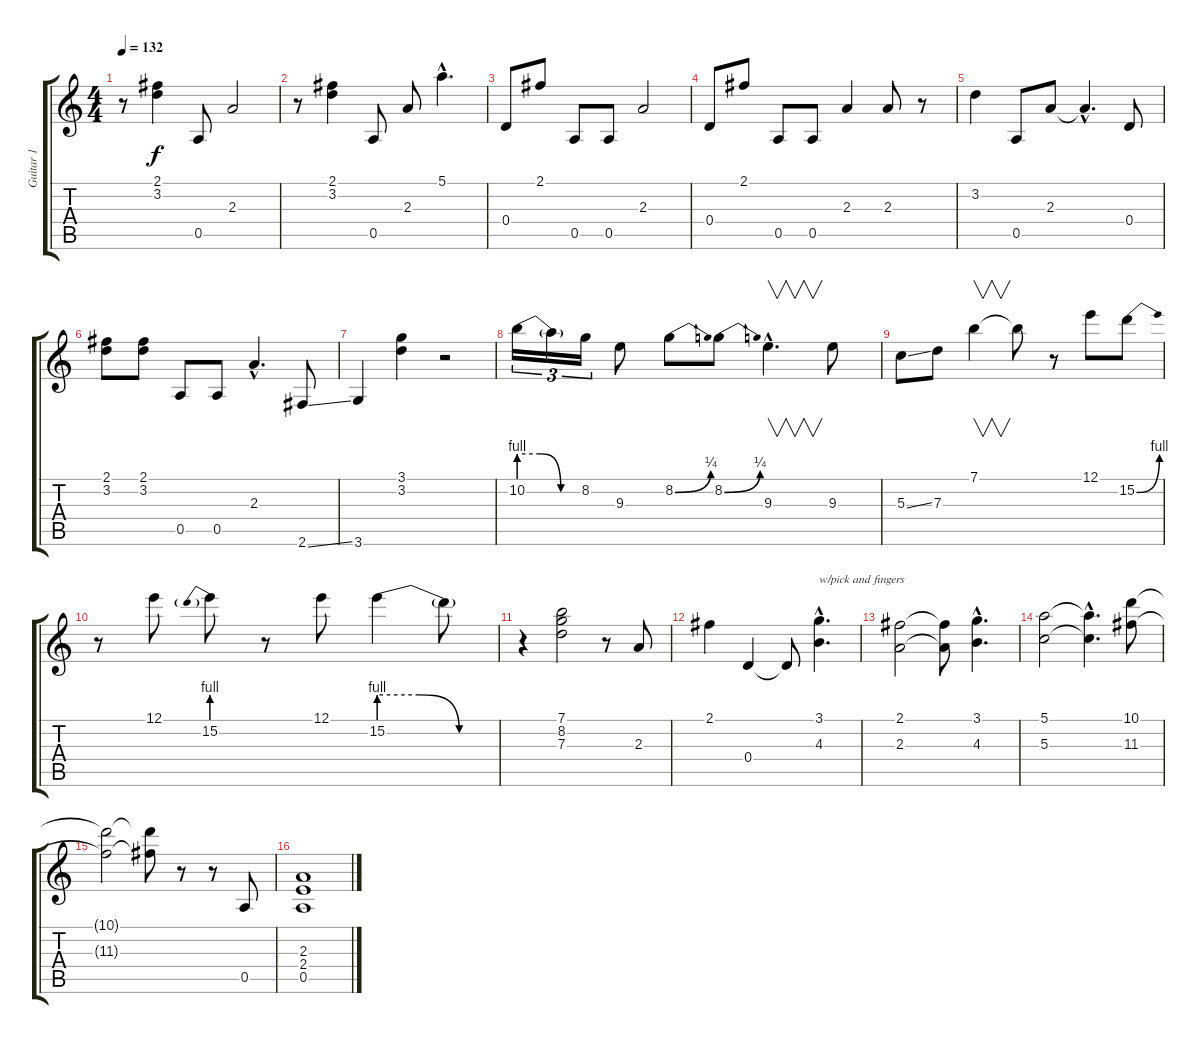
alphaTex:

\track ("Guitar 1" "Guitar 1") {instrument distortionguitar}
\staff {score tabs}
\tuning (E4 B3 G3 D3 A2 E2) {hide}
\ts (4 4)
\tempo 132
\clef g2
\ks c
r.8{dy f} (2.1 3.2).4 0.5.8 2.3.2 |
r.8 (2.1 3.2).4 0.5.8 2.3.8 5.1{hac}.4{d} |
0.4.8 2.1.8 0.5.8 0.5.8 2.3.2 |
0.4.8 2.1.8 0.5.8 0.5.8 2.3.4 2.3.8 r.8 |
3.2.4 0.5.8 2.3.8 2.3{hac t}.4{d} 0.4.8 |
(2.1 3.2).8 (2.1 3.2).8 0.5.8 0.5.8 2.3{hac}.4{d} 2.6{ss}.8 |
3.6.4 (3.1 3.2).4 r.2 |
10.2{be (custom 0 4 20 4 40 0 60 0)}.16{tu (3 2)} 10.2{t}.16{tu (3 2)} 8.2.16{tu (3 2)} 9.3.8 8.2{be (bend 0 0 60 1)}.8 8.2{be (bend 0 0 60 1)}.8 9.3{hac}.4{v d} 9.3.8 |
5.3{ss}.8 7.3.8 7.1.4{v} 7.1{t}.8 r.8 12.1.8 15.2{be (bend 0 0 60 4)}.8 |
r.8 12.1.8 15.2{be (prebend 0 4 60 4)}.8 r.8 12.1.8 15.2{be (custom 0 4 20 4 40 0 60 0)}.4 15.2{t}.8 |
r.4 (7.1 8.2 7.3).2 r.8 2.3.8 |
2.1.4 0.4.4 0.4{t}.8 (3.1{hac} 4.3{hac}).4{d txt "w/pick and fingers"} |
(2.1 2.3).2 (2.1{t} 2.3{t}).8 (3.1{hac} 4.3{hac}).4{d} |
(5.1 5.3).2 (5.1{hac t} 5.3{hac t}).4{d} (10.1 11.3).8 |
(10.1{t} 11.3{t}).2 (10.1{t} 11.3{t}).8 r.8 r.8 0.5.8 |
(2.3 2.4 0.5).1
